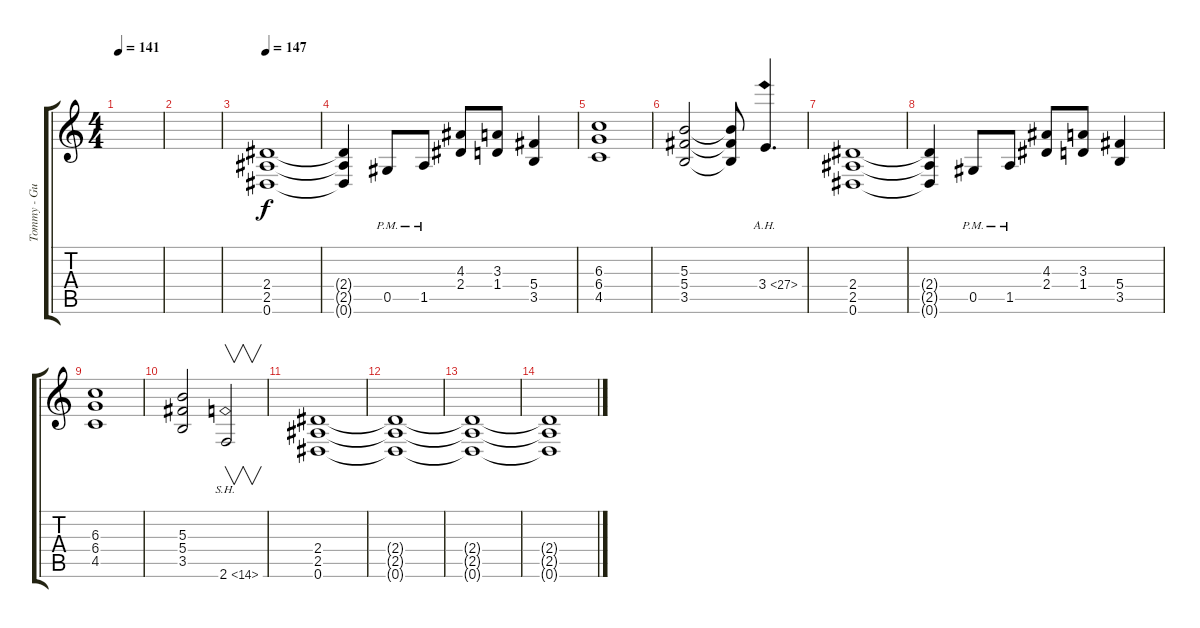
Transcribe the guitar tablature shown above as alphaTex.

\track ("Tommy - Guitar 2" "Tommy - Gu") {instrument distortionguitar}
\staff {score tabs}
\tuning (Eb4 Bb3 Gb3 Db3 Ab2 Eb2) {hide}
\ts (4 4)
\tempo 141
\clef g2
\ks c
|
|
\tempo 147
(2.4 2.5 0.6).1{balance 3} |
(2.4{t} 2.5{t} 0.6{t}).4 0.5{pm}.8 1.5{pm}.8 (4.3 2.4).8 (3.3 1.4).8 (5.4 3.5).4 |
(6.3 6.4 4.5).1 |
(5.3 5.4 3.5).2 (5.3{t} 5.4{t} 3.5{t}).8 3.4{ah 24}.4{d} |
(2.4 2.5 0.6).1 |
(2.4{t} 2.5{t} 0.6{t}).4 0.5{pm}.8 1.5{pm}.8 (4.3 2.4).8 (3.3 1.4).8 (5.4 3.5).4 |
(6.3 6.4 4.5).1 |
(5.3 5.4 3.5).2 2.6{sh 12}.2{v} |
(2.4 2.5 0.6).1 |
(2.4{t} 2.5{t} 0.6{t}).1{volume 0} |
(2.4{t} 2.5{t} 0.6{t}).1 |
(2.4{t} 2.5{t} 0.6{t}).1
